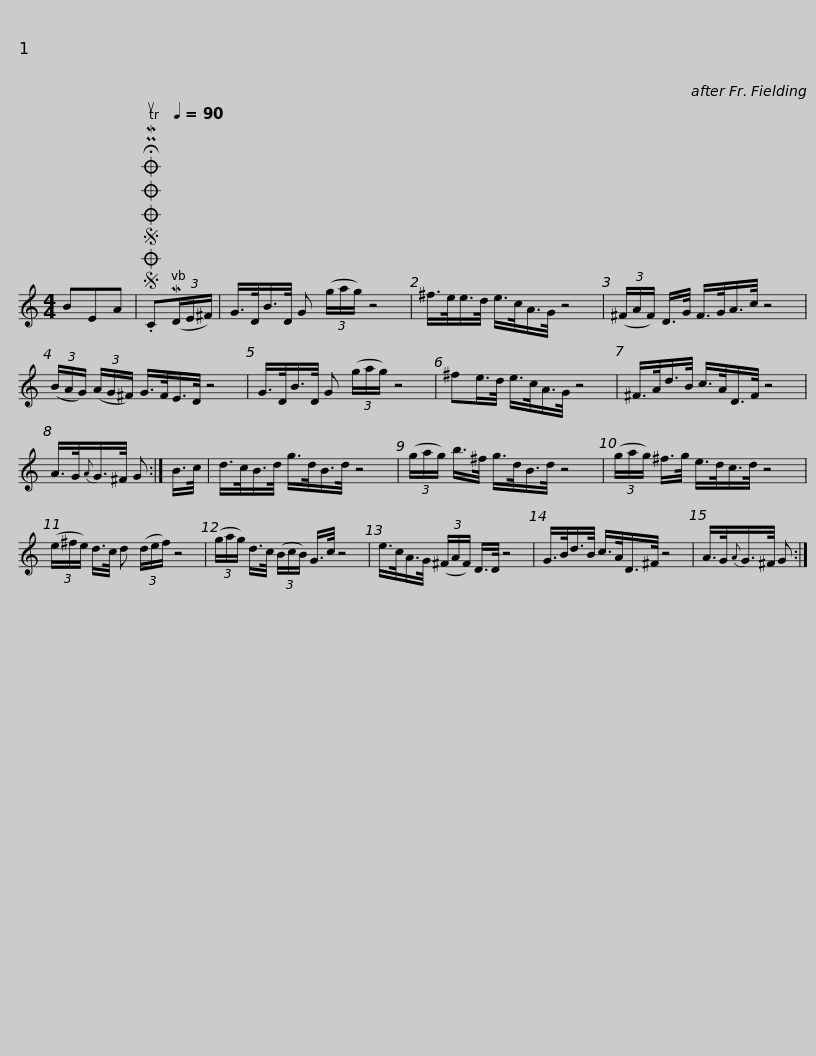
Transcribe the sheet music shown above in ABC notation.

X:1
L:1/8
M:4/4
I:linebreak $
K:C
V:1 treble
V:1
 BEA |SOSOOO .!fermata!PMTuC[Q:1/4=90](3(MD/E/^F/) | G/>D/B/>D/ G (3(g/a/g/) z4 | ^f/>e/e/>d/ e/>c/A/>G/ z4 | (3(^F/A/F/) D/>G/ F/>G/A/>c/ z4 |$ %5
 (3(B/A/G/) (3(A/G/^F/) G/>F/E/>D/ z4 | G/>D/B/>D/ G (3(g/a/g/) z4 | ^fe/>d/ e/>c/A/>G/ z4 | ^F/>A/d/>B/ c/>A/D/>F/ z4 |$ A/>G/{A}G/>^F/ G :| %10
 B/>c/ | d/>c/B/>d/ g/>d/B/>d/ z4 | (3(g/a/g/) b/>^f/ g/>d/B/>d/ z4 | (3(g/a/g/) ^f/>g/ e/>d/c/>d/ z4 |$ (3(e/^f/e/) d/>c/ d (3(d/e/f/) z4 | %15
 (3(g/a/g/) d/>c/ (3(B/c/B/) G/>c/ z4 | e/>c/A/>G/ (3(^F/A/F/) D/>D/ z4 | G/>B/d/>B/ c/>A/D/>^F/ z4 |$ A/>G/{A}G/>^F/ G :| %19
